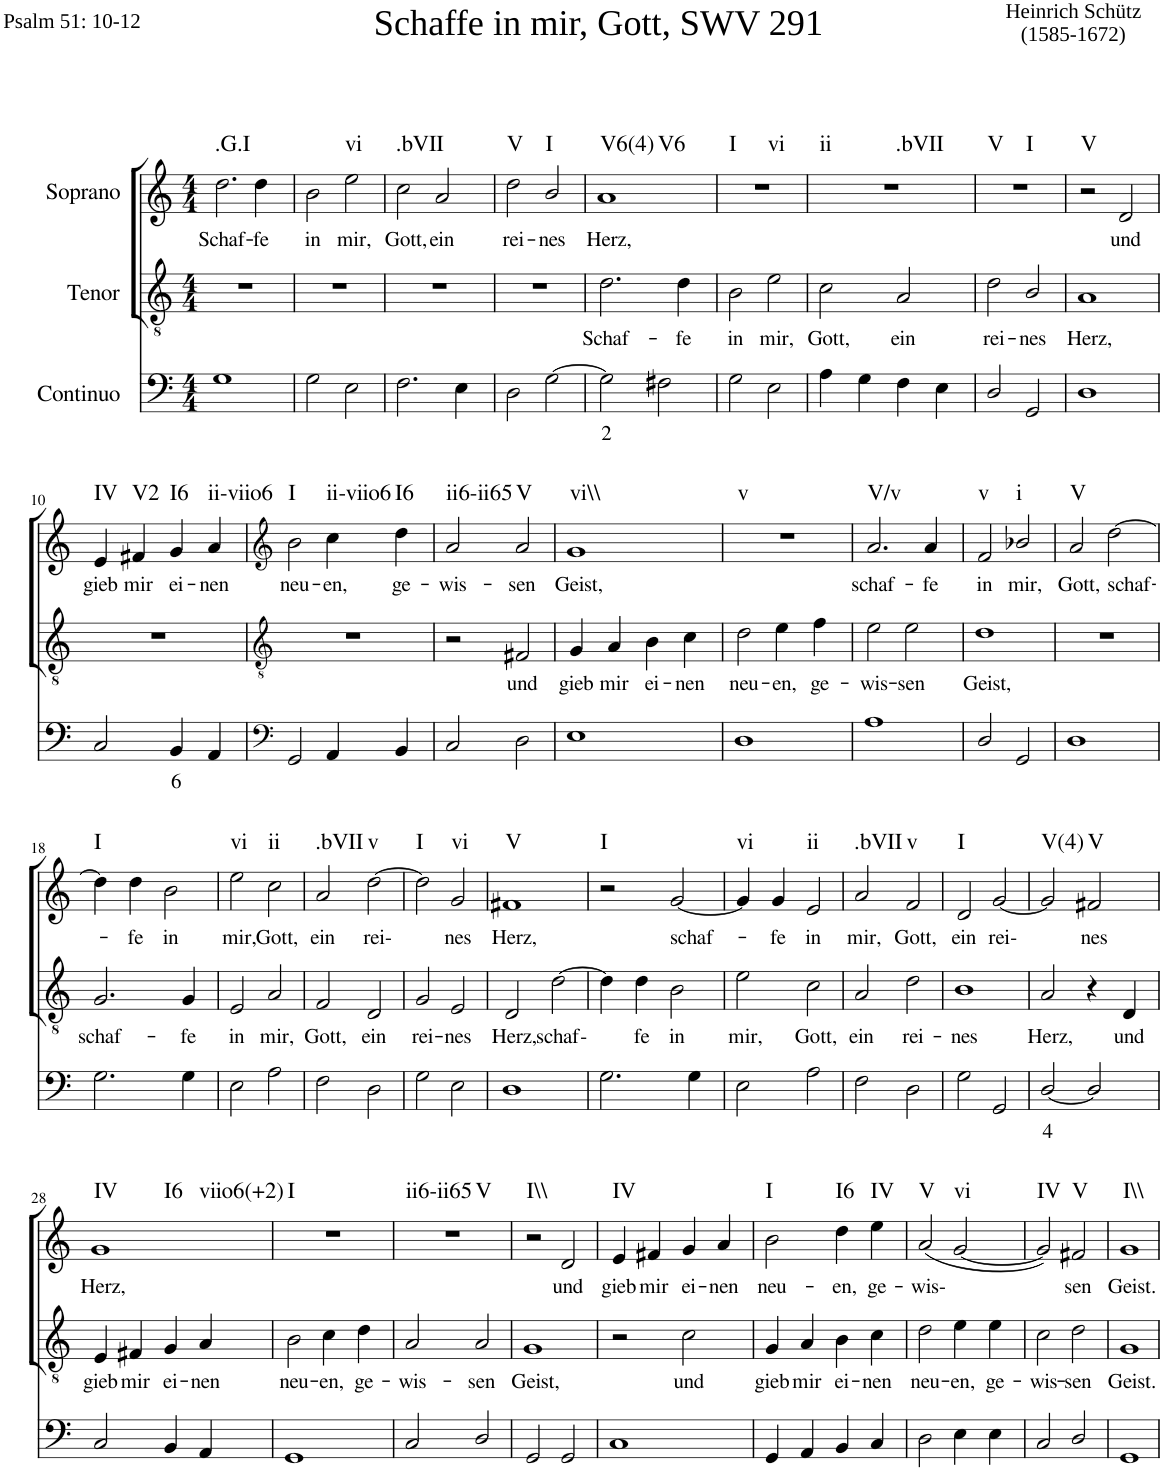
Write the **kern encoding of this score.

**kern	**text	**kern	**text	**kern	**text	**harte
*part3	*part3	*part2	*part2	*part1	*part1	*part1
*staff3	*staff3	*staff2	*staff2	*staff1	*staff1	*
*I"Continuo	*	*I"Tenor	*	*I"Soprano	*	*
*clefF4	*	*clefGv2	*	*clefG2	*	*
*k[]	*	*k[]	*	*k[]	*	*
*M4/4	*	*M4/4	*	*M4/4	*	*
=1	=1	=1	=1	=1	=1	=1
!	!	!	!	!LO:TX:a:t=Schaffe in mir, Gott, SWV 291	!	!
!	!	!	!	!LO:TX:a:t=Heinrich Schütz	!	!
!	!	!	!	!LO:TX:a:t=(1585-1672)	!	!
!	!	!	!	!LO:TX:a:t=Psalm 51&colon; 10-12	!	!
!	!	!	!	!	!LO:LY:b	!LO:H:kt=.G.I
1G	.	1r	.	2.dd\	Schaf-	N
!	!	!	!	!	!LO:LY:b	!
.	.	.	.	4dd\	fe	.
=2	=2	=2	=2	=2	=2	=2
!	!	!	!	!	!LO:LY:b	!
2G\	.	1r	.	2b\	in	.
!	!	!	!	!	!LO:LY:b	!LO:H:kt=vi
2E\	.	.	.	2ee\	mir,	N
=3	=3	=3	=3	=3	=3	=3
!	!	!	!	!	!LO:LY:b	!LO:H:kt=.bVII
2.F\	.	1r	.	2cc\	Gott,	N
!	!	!	!	!	!LO:LY:b	!
.	.	.	.	2a/	ein	.
4E\	.	.	.	.	.	.
=4	=4	=4	=4	=4	=4	=4
!	!	!	!	!	!LO:LY:b	!LO:H:kt=V
2D\	.	1r	.	2dd\	rei-	N
!	!	!	!	!	!LO:LY:b	!LO:H:kt=I
[2G\	.	.	.	2b/	nes	N
=5	=5	=5	=5	=5	=5	=5
!	!LO:LY:b	!	!LO:LY:b	!	!LO:LY:b	!LO:H:n=1:kt=V6(4)
!	!	!	!	!	!	!LO:H:n=2:kt=V6
2G\]	2	2.d\	Schaf-	1a	Herz,	N N
2F#X\	.	.	.	.	.	.
!	!	!	!LO:LY:b	!	!	!
.	.	4d\	fe	.	.	.
=6	=6	=6	=6	=6	=6	=6
!	!	!	!LO:LY:b	!	!	!LO:H:n=1:kt=I
!	!	!	!	!	!	!LO:H:n=2:kt=vi
2G\	.	2B\	in	1r	.	N N
!	!	!	!LO:LY:b	!	!	!
2E\	.	2e\	mir,	.	.	.
=7	=7	=7	=7	=7	=7	=7
!	!	!	!LO:LY:b	!	!	!LO:H:n=1:kt=ii
!	!	!	!	!	!	!LO:H:n=2:kt=.bVII
4A\	.	2c\	Gott,	1r	.	N N
4G\	.	.	.	.	.	.
!	!	!	!LO:LY:b	!	!	!
4F\	.	2A/	ein	.	.	.
4E\	.	.	.	.	.	.
=8	=8	=8	=8	=8	=8	=8
!	!	!	!LO:LY:b	!	!	!LO:H:n=1:kt=V
!	!	!	!	!	!	!LO:H:n=2:kt=I
2D/	.	2d\	rei-	1r	.	N N
!	!	!	!LO:LY:b	!	!	!
2GG/	.	2B/	nes	.	.	.
=9	=9	=9	=9	=9	=9	=9
!	!	!	!LO:LY:b	!	!	!LO:H:kt=V
1D	.	1A	Herz,	2r	.	N
!	!	!	!	!	!LO:LY:b	!
.	.	.	.	2d/	und	.
!!LO:LB:g=z
=10	=10	=10	=10	=10	=10	=10
!	!	!	!	!	!LO:LY:b	!LO:H:kt=IV
2C/	.	1r	.	4e/	gieb	N
!	!	!	!	!	!LO:LY:b	!LO:H:kt=V2
.	.	.	.	4f#X/	mir	N
!	!LO:LY:b	!	!	!	!LO:LY:b	!LO:H:kt=I6
4BB/	6	.	.	4g/	ei-	N
!	!	!	!	!	!LO:LY:b	!LO:H:kt=ii-viio6
4AA/	.	.	.	4a/	nen	N
=11	=11	=11	=11	=11	=11	=11
*clefF4	*	*clefGv2	*	*clefG2	*	*
!	!	!	!	!	!LO:LY:b	!LO:H:kt=I
2GG/	.	1r	.	2b\	neu-	N
!	!	!	!	!	!LO:LY:b	!LO:H:kt=ii-viio6
4AA/	.	.	.	4cc\	en,	N
!	!	!	!	!	!LO:LY:b	!LO:H:kt=I6
4BB/	.	.	.	4dd\	ge-	N
=12	=12	=12	=12	=12	=12	=12
!	!	!	!	!	!LO:LY:b	!LO:H:kt=ii6-ii65
2C/	.	2r	.	2a/	wis-	N
!	!	!	!LO:LY:b	!	!LO:LY:b	!LO:H:kt=V
2D\	.	2F#X/	und	2a/	sen	N
=13	=13	=13	=13	=13	=13	=13
!	!	!	!LO:LY:b	!	!LO:LY:b	!LO:H:kt=vi\\
1E	.	4G/	gieb	1g	Geist,	N
!	!	!	!LO:LY:b	!	!	!
.	.	4A/	mir	.	.	.
!	!	!	!LO:LY:b	!	!	!
.	.	4B\	ei-	.	.	.
!	!	!	!LO:LY:b	!	!	!
.	.	4c\	nen	.	.	.
=14	=14	=14	=14	=14	=14	=14
!	!	!	!LO:LY:b	!	!	!LO:H:kt=v
1D	.	2d\	neu-	1r	.	N
!	!	!	!LO:LY:b	!	!	!
.	.	4e\	en,	.	.	.
!	!	!	!LO:LY:b	!	!	!
.	.	4f\	ge-	.	.	.
=15	=15	=15	=15	=15	=15	=15
!	!	!	!LO:LY:b	!	!LO:LY:b	!LO:H:kt=V/v
1A	.	2e\	wis-	2.a/	schaf-	N
!	!	!	!LO:LY:b	!	!	!
.	.	2e\	sen	.	.	.
!	!	!	!	!	!LO:LY:b	!
.	.	.	.	4a/	fe	.
=16	=16	=16	=16	=16	=16	=16
!	!	!	!LO:LY:b	!	!LO:LY:b	!LO:H:kt=v
2D/	.	1d	Geist,	2f/	in	N
!	!	!	!	!	!LO:LY:b	!LO:H:kt=i
2GG/	.	.	.	2b-X/	mir,	N
=17	=17	=17	=17	=17	=17	=17
!	!	!	!	!	!LO:LY:b	!LO:H:kt=V
1D	.	1r	.	2a/	Gott,	N
!	!	!	!	!	!LO:LY:b	!
.	.	.	.	[2dd\	schaf-	.
!!LO:LB:g=z
=18	=18	=18	=18	=18	=18	=18
!	!	!	!LO:LY:b	!	!	!LO:H:kt=I
2.G\	.	2.G/	schaf-	4dd\]	.	N
!	!	!	!	!	!LO:LY:b	!
.	.	.	.	4dd\	fe	.
!	!	!	!	!	!LO:LY:b	!
.	.	.	.	2b\	in	.
!	!	!	!LO:LY:b	!	!	!
4G\	.	4G/	fe	.	.	.
=19	=19	=19	=19	=19	=19	=19
!	!	!	!LO:LY:b	!	!LO:LY:b	!LO:H:kt=vi
2E\	.	2E/	in	2ee\	mir,	N
!	!	!	!LO:LY:b	!	!LO:LY:b	!LO:H:kt=ii
2A\	.	2A/	mir,	2cc\	Gott,	N
=20	=20	=20	=20	=20	=20	=20
!	!	!	!LO:LY:b	!	!LO:LY:b	!LO:H:kt=.bVII
2F\	.	2F/	Gott,	2a/	ein	N
!	!	!	!LO:LY:b	!	!LO:LY:b	!LO:H:kt=v
2D\	.	2D/	ein	[2dd\	rei-	N
=21	=21	=21	=21	=21	=21	=21
!	!	!	!LO:LY:b	!	!	!LO:H:kt=I
2G\	.	2G/	rei-	2dd\]	.	N
!	!	!	!LO:LY:b	!	!LO:LY:b	!LO:H:kt=vi
2E\	.	2E/	nes	2g/	nes	N
=22	=22	=22	=22	=22	=22	=22
!	!	!	!LO:LY:b	!	!LO:LY:b	!LO:H:kt=V
1D	.	2D/	Herz,	1f#X	Herz,	N
!	!	!	!LO:LY:b	!	!	!
.	.	[2d\	schaf-	.	.	.
=23	=23	=23	=23	=23	=23	=23
!	!	!	!	!	!	!LO:H:kt=I
2.G\	.	4d\]	.	2r	.	N
!	!	!	!LO:LY:b	!	!	!
.	.	4d\	fe	.	.	.
!	!	!	!LO:LY:b	!	!LO:LY:b	!
.	.	2B\	in	[2g/	schaf-	.
4G\	.	.	.	.	.	.
=24	=24	=24	=24	=24	=24	=24
!	!	!	!LO:LY:b	!	!	!LO:H:kt=vi
2E\	.	2e\	mir,	4g/]	.	N
!	!	!	!	!	!LO:LY:b	!
.	.	.	.	4g/	fe	.
!	!	!	!LO:LY:b	!	!LO:LY:b	!LO:H:kt=ii
2A\	.	2c\	Gott,	2e/	in	N
=25	=25	=25	=25	=25	=25	=25
!	!	!	!LO:LY:b	!	!LO:LY:b	!LO:H:kt=.bVII
2F\	.	2A/	ein	2a/	mir,	N
!	!	!	!LO:LY:b	!	!LO:LY:b	!LO:H:kt=v
2D\	.	2d\	rei-	2f/	Gott,	N
=26	=26	=26	=26	=26	=26	=26
!	!	!	!LO:LY:b	!	!LO:LY:b	!LO:H:kt=I
2G\	.	1B	nes	2d/	ein	N
!	!	!	!	!	!LO:LY:b	!
2GG/	.	.	.	[2g/	rei-	.
=27	=27	=27	=27	=27	=27	=27
!	!LO:LY:b	!	!LO:LY:b	!	!	!LO:H:kt=V(4)
[2D/	4	2A/	Herz,	2g/]	.	N
!	!	!	!	!	!LO:LY:b	!LO:H:kt=V
2D/]	.	4r	.	2f#X/	nes	N
!	!	!	!LO:LY:b	!	!	!
.	.	4D/	und	.	.	.
!!LO:LB:g=z
=28	=28	=28	=28	=28	=28	=28
!	!	!	!LO:LY:b	!	!LO:LY:b	!LO:H:n=1:kt=IV
!	!	!	!	!	!	!LO:H:n=2:kt=I6
!	!	!	!	!	!	!LO:H:n=3:kt=viio6(+2)
2C/	.	4E/	gieb	1g	Herz,	N N N
!	!	!	!LO:LY:b	!	!	!
.	.	4F#X/	mir	.	.	.
!	!	!	!LO:LY:b	!	!	!
4BB/	.	4G/	ei-	.	.	.
!	!	!	!LO:LY:b	!	!	!
4AA/	.	4A/	nen	.	.	.
=29	=29	=29	=29	=29	=29	=29
!	!	!	!LO:LY:b	!	!	!LO:H:kt=I
1GG	.	2B\	neu-	1r	.	N
!	!	!	!LO:LY:b	!	!	!
.	.	4c\	en,	.	.	.
!	!	!	!LO:LY:b	!	!	!
.	.	4d\	ge-	.	.	.
=30	=30	=30	=30	=30	=30	=30
!	!	!	!LO:LY:b	!	!	!LO:H:n=1:kt=ii6-ii65
!	!	!	!	!	!	!LO:H:n=2:kt=V
2C/	.	2A/	wis-	1r	.	N N
!	!	!	!LO:LY:b	!	!	!
2D/	.	2A/	sen	.	.	.
=31	=31	=31	=31	=31	=31	=31
!	!	!	!LO:LY:b	!	!	!LO:H:kt=I\\
2GG/	.	1G	Geist,	2r	.	N
!	!	!	!	!	!LO:LY:b	!
2GG/	.	.	.	2d/	und	.
=32	=32	=32	=32	=32	=32	=32
!	!	!	!	!	!LO:LY:b	!LO:H:kt=IV
1C	.	2r	.	4e/	gieb	N
!	!	!	!	!	!LO:LY:b	!
.	.	.	.	4f#X/	mir	.
!	!	!	!LO:LY:b	!	!LO:LY:b	!
.	.	2c\	und	4g/	ei-	.
!	!	!	!	!	!LO:LY:b	!
.	.	.	.	4a/	nen	.
=33	=33	=33	=33	=33	=33	=33
!	!	!	!LO:LY:b	!	!LO:LY:b	!LO:H:kt=I
4GG/	.	4G/	gieb	2b\	neu-	N
!	!	!	!LO:LY:b	!	!	!
4AA/	.	4A/	mir	.	.	.
!	!	!	!LO:LY:b	!	!LO:LY:b	!LO:H:kt=I6
4BB/	.	4B\	ei-	4dd\	en,	N
!	!	!	!LO:LY:b	!	!LO:LY:b	!LO:H:kt=IV
4C/	.	4c\	nen	4ee\	ge-	N
=34	=34	=34	=34	=34	=34	=34
!	!	!	!LO:LY:b	!	!LO:LY:b	!LO:H:kt=V
2D\	.	2d\	neu-	(2a/	wis-	N
!	!	!	!LO:LY:b	!	!	!LO:H:kt=vi
4E\	.	4e\	en,	[2g/	.	N
!	!	!	!LO:LY:b	!	!	!
4E\	.	4e\	ge-	.	.	.
=35	=35	=35	=35	=35	=35	=35
!	!	!	!LO:LY:b	!	!	!LO:H:kt=IV
2C/	.	2c\	wis-	2g/])	.	N
!	!	!	!LO:LY:b	!	!LO:LY:b	!LO:H:kt=V
2D/	.	2d\	sen	2f#X/	sen	N
=36	=36	=36	=36	=36	=36	=36
!	!	!	!LO:LY:b	!	!LO:LY:b	!LO:H:kt=I\\
1GG	.	1G	Geist.	1g	Geist.	N
=	=	=	=	=	=	=
*-	*-	*-	*-	*-	*-	*-
